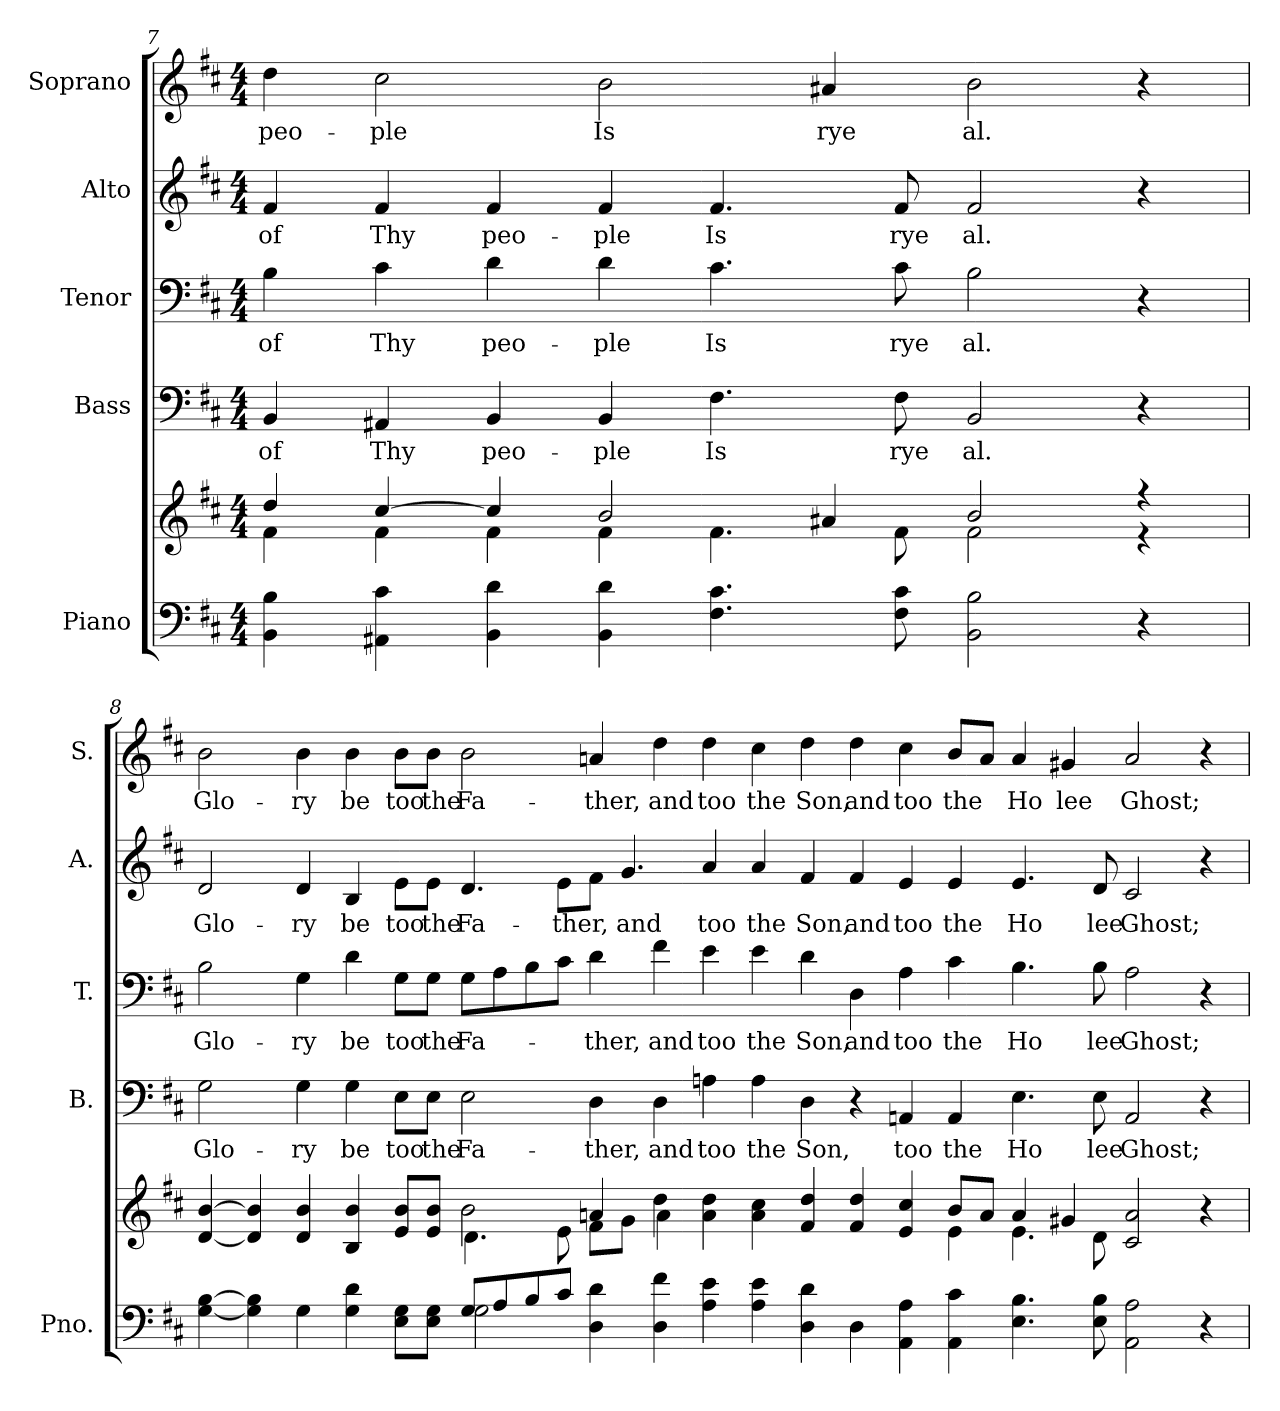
**kern	**kern	**kern	**text	**kern	**text	**kern	**text	**kern	**text
*part5	*part5	*part4	*part4	*part3	*part3	*part2	*part2	*part1	*part1
*staff6	*staff5	*staff4	*staff4	*staff3	*staff3	*staff2	*staff2	*staff1	*staff1
*I"Piano	*	*I"Bass	*	*I"Tenor	*	*I"Alto	*	*I"Soprano	*
*I'Pno.	*	*I'B.	*	*I'T.	*	*I'A.	*	*I'S.	*
!!LO:PB:g=z
*clefF4	*clefG2	*clefF4	*	*clefF4	*	*clefG2	*	*clefG2	*
*k[f#c#]	*k[f#c#]	*k[f#c#]	*	*k[f#c#]	*	*k[f#c#]	*	*k[f#c#]	*
*D:	*D:	*D:	*	*D:	*	*D:	*	*D:	*
*M4/4	*M4/4	*M4/4	*	*M4/4	*	*M4/4	*	*M4/4	*
=7	=7	=7	=7	=7	=7	=7	=7	=7	=7
*	*^	*	*	*	*	*	*	*	*
!	!	!	!	!LO:LY:b:color=#000000	!	!	!	!	!	!
!	!	!	!	!	!	!LO:LY:b:color=#000000	!	!	!	!
!	!	!	!	!	!	!	!	!LO:LY:b:color=#000000	!	!
!	!	!	!	!	!	!	!	!	!	!LO:LY:b:color=#000000
4BBi\ 4Bi	4ddi/	4f#i\	4BBi/	of	4Bi\	of	4f#i/	of	4ddi\	peo-
!	!	!	!	!LO:LY:b:color=#000000	!	!	!	!	!	!
!	!	!	!	!	!	!LO:LY:b:color=#000000	!	!	!	!
!	!	!	!	!	!	!	!	!LO:LY:b:color=#000000	!	!
!	!	!	!	!	!	!	!	!	!	!LO:LY:b:color=#000000
4AA#Xi\ 4c#i	[>4cc#i/	4f#i\	4AA#Xi/	Thy	4c#i\	Thy	4f#i/	Thy	2cc#i\	-ple
!	!	!	!	!LO:LY:b:color=#000000	!	!	!	!	!	!
!	!	!	!	!	!	!LO:LY:b:color=#000000	!	!	!	!
!	!	!	!	!	!	!	!	!LO:LY:b:color=#000000	!	!
4BBi\ 4di	4cc#i/]	4f#i\	4BBi/	peo-	4di\	peo-	4f#i/	peo-	.	.
!	!	!	!	!LO:LY:b:color=#000000	!	!	!	!	!	!
!	!	!	!	!	!	!LO:LY:b:color=#000000	!	!	!	!
!	!	!	!	!	!	!	!	!LO:LY:b:color=#000000	!	!
!	!	!	!	!	!	!	!	!	!	!LO:LY:b:color=#000000
4BBi\ 4di	2bi/	4f#i\	4BBi/	-ple	4di\	-ple	4f#i/	-ple	2bi\	Is
!	!	!	!	!LO:LY:b:color=#000000	!	!	!	!	!	!
!	!	!	!	!	!	!LO:LY:b:color=#000000	!	!	!	!
!	!	!	!	!	!	!	!	!LO:LY:b:color=#000000	!	!
4.F#i\ 4.c#i	.	4.f#i\	4.F#i\	Is	4.c#i\	Is	4.f#i/	Is	.	.
!	!	!	!	!	!	!	!	!	!	!LO:LY:b:color=#000000
.	4a#Xi/	.	.	.	.	.	.	.	4a#Xi/	rye
!	!	!	!	!LO:LY:b:color=#000000	!	!	!	!	!	!
!	!	!	!	!	!	!LO:LY:b:color=#000000	!	!	!	!
!	!	!	!	!	!	!	!	!LO:LY:b:color=#000000	!	!
8F#i\ 8c#i	.	8f#i\	8F#i\	rye	8c#i\	rye	8f#i/	rye	.	.
!	!	!	!	!LO:LY:b:color=#000000	!	!	!	!	!	!
!	!	!	!	!	!	!LO:LY:b:color=#000000	!	!	!	!
!	!	!	!	!	!	!	!	!LO:LY:b:color=#000000	!	!
!	!	!	!	!	!	!	!	!	!	!LO:LY:b:color=#000000
2BBi\ 2Bi	2bi/	2f#i\	2BBi/	al.	2Bi\	al.	2f#i/	al.	2bi\	al.
4r	4r	4r	4r	.	4r	.	4r	.	4r	.
!!LO:PB:g=z
=8	=8	=8	=8	=8	=8	=8	=8	=8	=8	=8
*^	*	*	*	*	*	*	*	*	*	*
!	!	!	!	!	!LO:LY:b:color=#000000	!	!	!	!	!	!
!	!	!	!	!	!	!	!LO:LY:b:color=#000000	!	!	!	!
!	!	!	!	!	!	!	!	!	!LO:LY:b:color=#000000	!	!
!	!	!	!	!	!	!	!	!	!	!	!LO:LY:b:color=#000000
[<4Gi\ [>4Bi	4ryy	[<4di/ [>4bi	4ryy	2Gi\	Glo-	2Bi\	Glo-	2di/	Glo-	2bi\	Glo-
*v	*v	*	*	*	*	*	*	*	*	*	*
*	*v	*v	*	*	*	*	*	*	*	*
4Gi\] 4Bi]	4di/] 4bi]	.	.	.	.	.	.	.	.
!	!	!	!LO:LY:b:color=#000000	!	!	!	!	!	!
!	!	!	!	!	!LO:LY:b:color=#000000	!	!	!	!
!	!	!	!	!	!	!	!LO:LY:b:color=#000000	!	!
!	!	!	!	!	!	!	!	!	!LO:LY:b:color=#000000
4Gi\	4di/ 4bi	4Gi\	-ry	4Gi\	-ry	4di/	-ry	4bi\	-ry
!	!	!	!LO:LY:b:color=#000000	!	!	!	!	!	!
!	!	!	!	!	!LO:LY:b:color=#000000	!	!	!	!
!	!	!	!	!	!	!	!LO:LY:b:color=#000000	!	!
!	!	!	!	!	!	!	!	!	!LO:LY:b:color=#000000
4Gi\ 4di	4Bi/ 4bi	4Gi\	be	4di\	be	4Bi/	be	4bi\	be
!	!	!	!LO:LY:b:color=#000000	!	!	!	!	!	!
!	!	!	!	!	!LO:LY:b:color=#000000	!	!	!	!
!	!	!	!	!	!	!	!LO:LY:b:color=#000000	!	!
!	!	!	!	!	!	!	!	!	!LO:LY:b:color=#000000
8Ei\ 8GiL	8ei/ 8biL	8Ei\L	too	8Gi\L	too	8ei\L	too	8bi\L	too
!	!	!	!LO:LY:b:color=#000000	!	!	!	!	!	!
!	!	!	!	!	!LO:LY:b:color=#000000	!	!	!	!
!	!	!	!	!	!	!	!LO:LY:b:color=#000000	!	!
!	!	!	!	!	!	!	!	!	!LO:LY:b:color=#000000
8Ei\ 8GiJ	8ei/ 8biJ	8Ei\J	the	8Gi\J	the	8ei\J	the	8bi\J	the
*^	*^	*	*	*	*	*	*	*	*
!	!	!	!	!	!LO:LY:b:color=#000000	!	!	!	!	!	!
!	!	!	!	!	!	!	!LO:LY:b:color=#000000	!	!	!	!
!	!	!	!	!	!	!	!	!	!LO:LY:b:color=#000000	!	!
!	!	!	!	!	!	!	!	!	!	!	!LO:LY:b:color=#000000
8Gi/L	2Gi\	2bi\	4.di\	2Ei\	Fa-	8Gi\L	Fa-	4.di/	Fa-	2bi\	Fa-
8Ai/	.	.	.	.	.	8Ai\	.	.	.	.	.
8Bi/	.	.	.	.	.	8Bi\	.	.	.	.	.
!	!	!	!	!	!	!	!	!	!LO:LY:b:color=#000000	!	!
8c#i/J	.	.	8ei\	.	.	8c#i\J	.	8ei\L	-ther,	.	.
!	!	!	!	!	!LO:LY:b:color=#000000	!	!	!	!	!	!
!	!	!	!	!	!	!	!LO:LY:b:color=#000000	!	!	!	!
!	!	!	!	!	!	!	!	!	!	!	!LO:LY:b:color=#000000
4Di\ 4di	1ryy	4ani/	8f#i\L	4Di\	-ther,	4di\	-ther,	8f#i\J	.	4ani/	-ther,
!	!	!	!	!	!	!	!	!	!LO:LY:b:color=#000000	!	!
.	.	.	8gi\J	.	.	.	.	4.gi/	and	.	.
!	!	!	!	!	!LO:LY:b:color=#000000	!	!	!	!	!	!
!	!	!	!	!	!	!	!LO:LY:b:color=#000000	!	!	!	!
!	!	!	!	!	!	!	!	!	!	!	!LO:LY:b:color=#000000
4Di\ 4f#i	.	4ddi\	4ai\	4Di\	and	4f#i\	and	.	.	4ddi\	and
!	!	!	!	!	!LO:LY:b:color=#000000	!	!	!	!	!	!
!	!	!	!	!	!	!	!LO:LY:b:color=#000000	!	!	!	!
!	!	!	!	!	!	!	!	!	!LO:LY:b:color=#000000	!	!
!	!	!	!	!	!	!	!	!	!	!	!LO:LY:b:color=#000000
4Ai\ 4ei	.	4ai\ 4ddi	4ryy	4Ani\	too	4ei\	too	4ai/	too	4ddi\	too
*	*	*v	*v	*	*	*	*	*	*	*	*
*	*	*^	*	*	*	*	*	*	*	*
!	!	!	!	!	!LO:LY:b:color=#000000	!	!	!	!	!	!
*	*	*v	*v	*	*	*	*	*	*	*	*
*	*	*^	*	*	*	*	*	*	*	*
!	!	!	!	!	!	!	!LO:LY:b:color=#000000	!	!	!	!
*	*	*v	*v	*	*	*	*	*	*	*	*
*	*	*^	*	*	*	*	*	*	*	*
!	!	!	!	!	!	!	!	!	!LO:LY:b:color=#000000	!	!
*	*	*v	*v	*	*	*	*	*	*	*	*
*	*	*^	*	*	*	*	*	*	*	*
!	!	!	!	!	!	!	!	!	!	!	!LO:LY:b:color=#000000
*	*	*v	*v	*	*	*	*	*	*	*	*
4Ai\ 4ei	.	4ai\ 4cc#i	4Ai\	the	4ei\	the	4ai/	the	4cc#i\	the
!	!	!	!	!LO:LY:b:color=#000000	!	!	!	!	!	!
!	!	!	!	!	!	!LO:LY:b:color=#000000	!	!	!	!
!	!	!	!	!	!	!	!	!LO:LY:b:color=#000000	!	!
!	!	!	!	!	!	!	!	!	!	!LO:LY:b:color=#000000
4Di\ 4di	1ryy	4f#i/ 4ddi	4Di\	Son,	4di\	Son,	4f#i/	Son,	4ddi\	Son,
!	!	!	!	!LO:LY:b:color=#000000	!	!	!	!	!	!
!	!	!	!	!	!	!LO:LY:b:color=#000000	!	!	!	!
!	!	!	!	!	!	!	!	!LO:LY:b:color=#000000	!	!
!	!	!	!	!	!	!	!	!	!	!LO:LY:b:color=#000000
4Di\	.	4f#i/ 4ddi	4r	and	4Di\	and	4f#i/	and	4ddi\	and
!	!	!	!	!LO:LY:b:color=#000000	!	!	!	!	!	!
!	!	!	!	!	!	!LO:LY:b:color=#000000	!	!	!	!
!	!	!	!	!	!	!	!	!LO:LY:b:color=#000000	!	!
!	!	!	!	!	!	!	!	!	!	!LO:LY:b:color=#000000
4AAi\ 4Ai	.	4ei/ 4cc#i	4AAni/	too	4Ai\	too	4ei/	too	4cc#i\	too
*	*	*^	*	*	*	*	*	*	*	*
!	!	!	!	!	!LO:LY:b:color=#000000	!	!	!	!	!	!
!	!	!	!	!	!	!	!LO:LY:b:color=#000000	!	!	!	!
!	!	!	!	!	!	!	!	!	!LO:LY:b:color=#000000	!	!
!	!	!	!	!	!	!	!	!	!	!	!LO:LY:b:color=#000000
4AAi\ 4c#i	.	8bi/L	4ei\	4AAi/	the	4c#i\	the	4ei/	the	8bi/L	the
.	.	8ai/J	.	.	.	.	.	.	.	8ai/J	.
!	!	!	!	!	!LO:LY:b:color=#000000	!	!	!	!	!	!
!	!	!	!	!	!	!	!LO:LY:b:color=#000000	!	!	!	!
!	!	!	!	!	!	!	!	!	!LO:LY:b:color=#000000	!	!
!	!	!	!	!	!	!	!	!	!	!	!LO:LY:b:color=#000000
4.Ei\ 4.Bi	1ryy	4ai/	4.ei\	4.Ei\	Ho	4.Bi\	Ho	4.ei/	Ho	4ai/	Ho
!	!	!	!	!	!	!	!	!	!	!	!LO:LY:b:color=#000000
.	.	4g#Xi/	.	.	.	.	.	.	.	4g#Xi/	lee
!	!	!	!	!	!LO:LY:b:color=#000000	!	!	!	!	!	!
!	!	!	!	!	!	!	!LO:LY:b:color=#000000	!	!	!	!
!	!	!	!	!	!	!	!	!	!LO:LY:b:color=#000000	!	!
8Ei\ 8Bi	.	.	8di\	8Ei\	lee	8Bi\	lee	8di/	lee	.	.
!	!	!	!	!	!LO:LY:b:color=#000000	!	!	!	!	!	!
!	!	!	!	!	!	!	!LO:LY:b:color=#000000	!	!	!	!
!	!	!	!	!	!	!	!	!	!LO:LY:b:color=#000000	!	!
!	!	!	!	!	!	!	!	!	!	!	!LO:LY:b:color=#000000
2AAi\ 2Ai	.	2c#i/ 2ai	2.ryy	2AAi/	Ghost;	2Ai\	Ghost;	2c#i/	Ghost;	2ai/	Ghost;
4r	4ryy	4r	.	4r	.	4r	.	4r	.	4r	.
*v	*v	*	*	*	*	*	*	*	*	*	*
*	*v	*v	*	*	*	*	*	*	*	*
=	=	=	=	=	=	=	=	=	=
*-	*-	*-	*-	*-	*-	*-	*-	*-	*-
